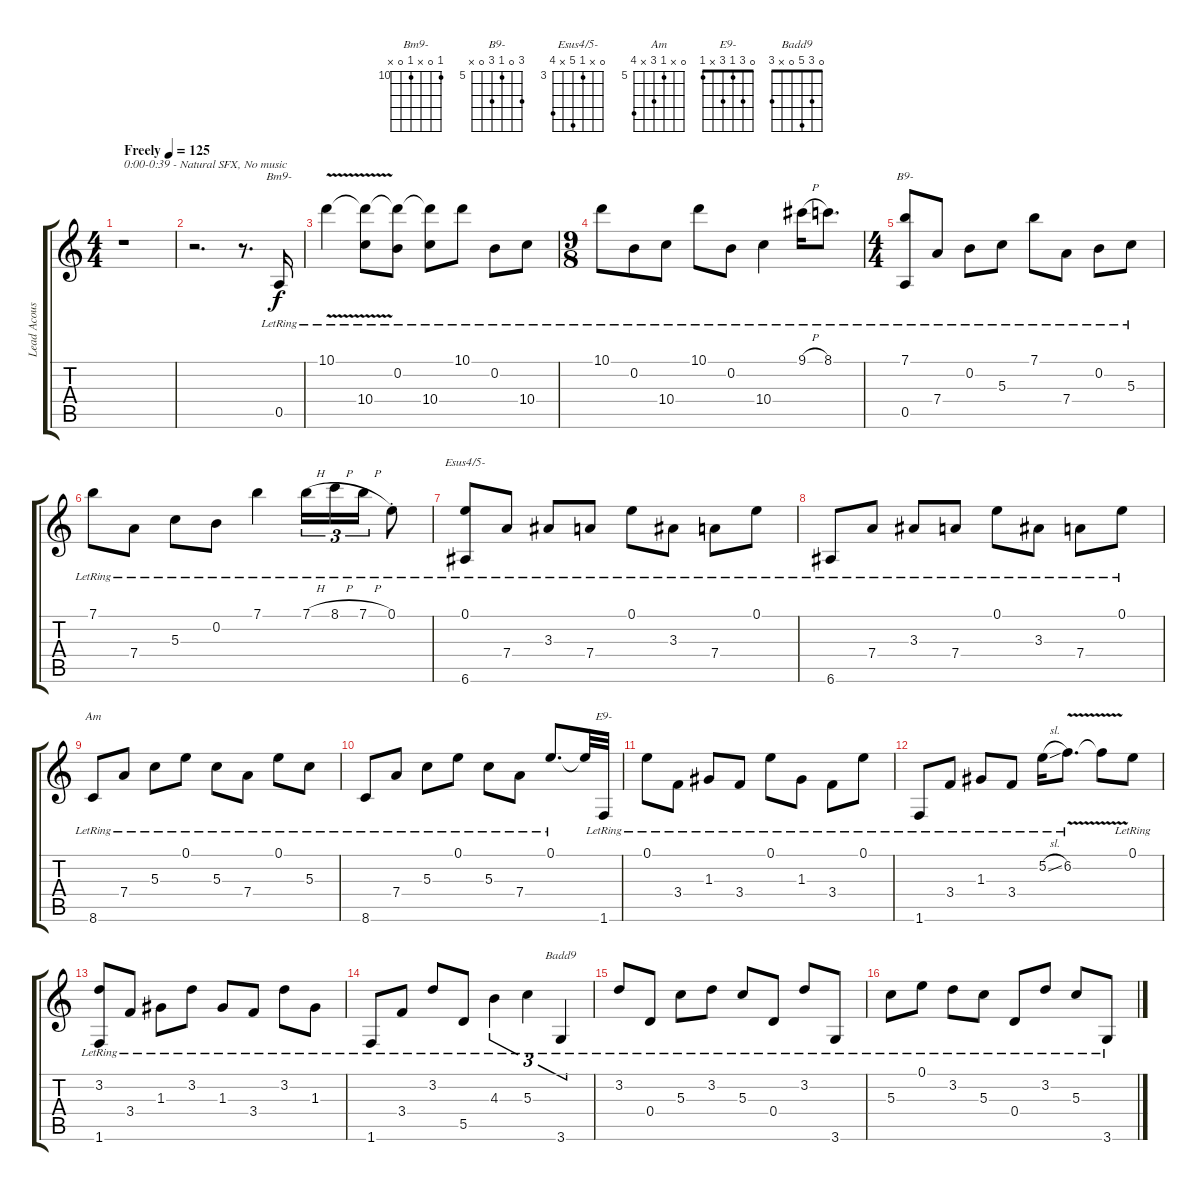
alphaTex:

\track ("Lead Acoustic" "Lead Acous") {instrument acousticguitarnylon}
\staff {score tabs}
\tuning (E4 B3 G3 D3 A2 E2) {hide}
\chord ("Bm9-" 10 0 x 10 0 x) {firstfret 10}
\chord ("B9-" 7 0 5 7 0 x) {firstfret 5}
\chord ("Esus4/5-" 0 x 3 7 x 6) {firstfret 3}
\chord ("Am" 0 x 5 7 x 8) {firstfret 5}
\chord ("E9-" 0 3 1 3 x 1)
\chord ("Badd9" 0 3 5 0 x 3)
\ts (4 4)
\tempo (125 "Freely")
\clef g2
\ks c
r.1{txt "0:00-0:39 - Natural SFX, No music" dy f instrument acousticguitarnylon} |
r.2{d} r.8{d} 0.5{lr}.16{ch "Bm9-"} |
10.1{v lr}.4 (10.1{t} 10.4{lr}).8 (10.1{t} 0.2{lr}).8 (10.1{t} 10.4{lr}).8 10.1{lr}.8 0.2{lr}.8 10.4{lr}.8 |
\ts (9 8)
10.1{lr}.8 0.2{lr}.8 10.4{lr}.8 10.1{lr}.8 0.2{lr}.8 10.4{lr}.4 9.1{h lr}.16 8.1{lr}.8{d} |
\ts (4 4)
(7.1{lr} 0.5{lr}).8{ch "B9-"} 7.4{lr}.8 0.2{lr}.8 5.3{lr}.8 7.1{lr}.8 7.4{lr}.8 0.2{lr}.8 5.3{lr}.8 |
7.1{lr}.8 7.4{lr}.8 5.3{lr}.8 0.2{lr}.8 7.1{lr}.4 7.1{h lr}.16{tu (3 2)} 8.1{h lr}.16{tu (3 2)} 7.1{h lr}.16{tu (3 2)} 0.1{st lr}.8 |
(0.1{lr} 6.6{lr}).8{ch "Esus4/5-"} 7.4{lr}.8 3.3{lr}.8 7.4{lr}.8 0.1{lr}.8 3.3{lr}.8 7.4{lr}.8 0.1{lr}.8 |
6.6{lr}.8 7.4{lr}.8 3.3{lr}.8 7.4{lr}.8 0.1{lr}.8 3.3{lr}.8 7.4{lr}.8 0.1{lr}.8 |
8.6{lr}.8{ch "Am"} 7.4{lr}.8 5.3{lr}.8 0.1{lr}.8 5.3{lr}.8 7.4{lr}.8 0.1{lr}.8 5.3{lr}.8 |
8.6{lr}.8 7.4{lr}.8 5.3{lr}.8 0.1{lr}.8 5.3{lr}.8 7.4{lr}.8 0.1{lr}.8{d} 0.1{t}.32 1.6{lr}.32{ch "E9-"} |
0.1{lr}.8 3.4{lr}.8 1.3{lr}.8 3.4{lr}.8 0.1{lr}.8 1.3{lr}.8 3.4{lr}.8 0.1{lr}.8 |
1.6{lr}.8 3.4{lr}.8 1.3{lr}.8 3.4{lr}.8 5.2{sl lr}.16 6.2{v lr}.8{d} 6.2{t}.8 0.1{lr}.8 |
(3.2{lr} 1.6{lr}).8 3.4{lr}.8 1.3{lr}.8 3.2{lr}.8 1.3{lr}.8 3.4{lr}.8 3.2{lr}.8 1.3{lr}.8 |
1.6{lr}.8 3.4{lr}.8 3.2{lr}.8 5.5{lr}.8 4.3{lr}.4{tu (3 2)} 5.3{lr}.4{tu (3 2)} 3.6{lr}.4{tu (3 2) ch "Badd9"} |
3.2{lr}.8 0.4{lr}.8 5.3{lr}.8 3.2{lr}.8 5.3{lr}.8 0.4{lr}.8 3.2{lr}.8 3.6{lr}.8 |
5.3{lr}.8 0.1{lr}.8 3.2{lr}.8 5.3{lr}.8 0.4{lr}.8 3.2{lr}.8 5.3{lr}.8 3.6{lr}.8
